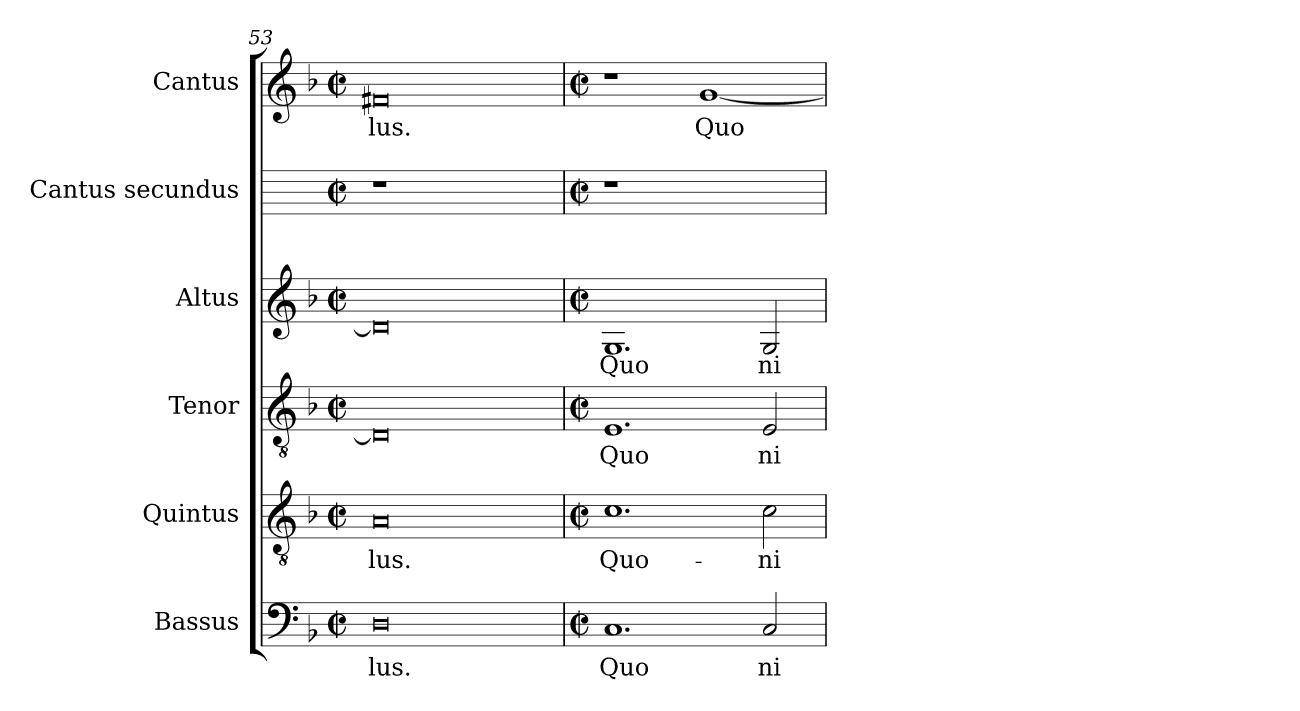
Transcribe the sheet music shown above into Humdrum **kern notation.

**kern	**text	**kern	**text	**kern	**text	**kern	**text	**kern	**kern	**text
*part6	*part6	*part5	*part5	*part4	*part4	*part3	*part3	*part2	*part1	*part1
*staff6	*staff6	*staff5	*staff5	*staff4	*staff4	*staff3	*staff3	*staff2	*staff1	*staff1
*I"Bassus	*	*I"Quintus	*	*I"Tenor	*	*I"Altus	*	*I"Cantus  secundus	*I"Cantus	*
*I'B	*	*I'Q	*	*I'T	*	*I'A	*	*	*I'C	*
*clefF4	*	*clefGv2	*	*clefGv2	*	*clefG2	*	*	*clefG2	*
*k[b-]	*	*k[b-]	*	*k[b-]	*	*k[b-]	*	*k[]	*k[b-]	*
*F:	*	*F:	*	*F:	*	*F:	*	*C:	*F:	*
*M2/2	*	*M2/2	*	*M2/2	*	*M2/2	*	*M2/2	*M2/2	*
*met(c|)	*	*met(c|)	*	*met(c|)	*	*met(c|)	*	*met(c|)	*met(c|)	*
=53	=53	=53	=53	=53	=53	=53	=53	=53	=53	=53
!	!LO:LY:b:cj	!	!LO:LY:b:cj	!	!LO:LY:b:cj	!	!LO:LY:b:cj	!	!	!LO:LY:b:cj
0D	lus.	0A	lus.	0D]	.	0d]	.	1r	0f#X	lus.
.	.	.	.	.	.	.	.	1ryy	.	.
!!LO:PB:g=z
=54!	=54!	=54!	=54!	=54!	=54!	=54!	=54!	=54!	=54!	=54!
*M2/2	*	*M2/2	*	*M2/2	*	*M2/2	*	*M2/2	*M2/2	*
*met(c|)	*	*met(c|)	*	*met(c|)	*	*met(c|)	*	*met(c|)	*met(c|)	*
!	!LO:LY:b:cj	!	!LO:LY:b:cj	!	!LO:LY:b:cj	!	!LO:LY:b:cj	!	!	!
1.C	Quo	1.c	Quo-	1.E	Quo	1.G	Quo	1r	1r	.
!	!	!	!	!	!	!	!	!	!	!LO:LY:b:cj
.	.	.	.	.	.	.	.	1ryy	[<1g	Quo-
!	!LO:LY:b:cj	!	!LO:LY:b:cj	!	!LO:LY:b:cj	!	!LO:LY:b:cj	!	!	!
2C/	ni	2c\	-ni-	2E/	ni	2G/	ni	.	.	.
=	=	=	=	=	=	=	=	=	=	=
*-	*-	*-	*-	*-	*-	*-	*-	*-	*-	*-
